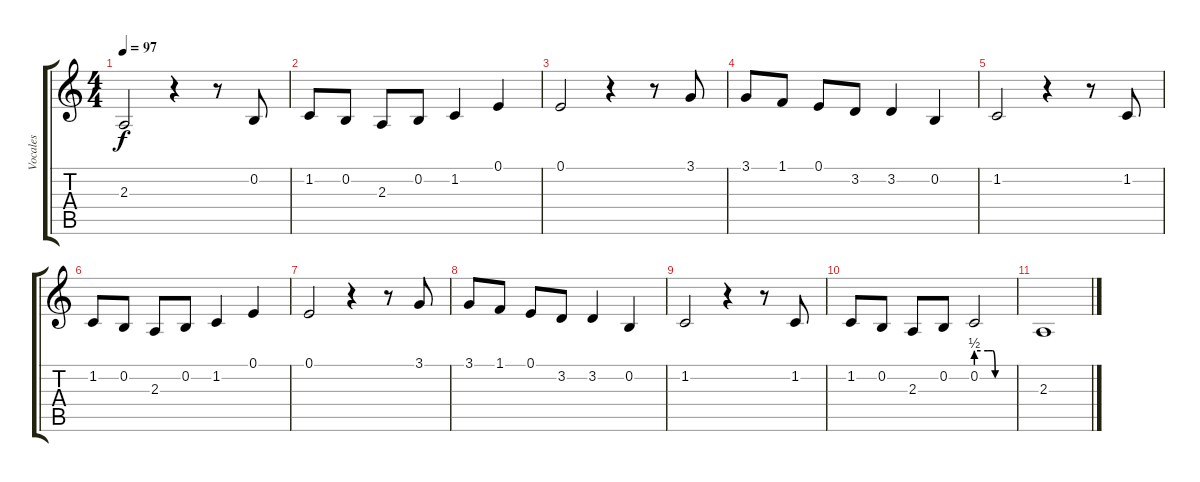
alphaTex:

\track ("Vocales" "Vocales") {instrument lead6voice}
\staff {score tabs}
\tuning (E4 B3 G3 D3 A2 E2) {hide}
\ts (4 4)
\tempo 97
\clef g2
\ks c
2.3.2{dy f} r.4 r.8 0.2.8 |
1.2.8 0.2.8 2.3.8 0.2.8 1.2.4 0.1.4 |
0.1.2 r.4 r.8 3.1.8 |
3.1.8 1.1.8 0.1.8 3.2.8 3.2.4 0.2.4 |
1.2.2 r.4 r.8 1.2.8 |
1.2.8 0.2.8 2.3.8 0.2.8 1.2.4 0.1.4 |
0.1.2 r.4 r.8 3.1.8 |
3.1.8 1.1.8 0.1.8 3.2.8 3.2.4 0.2.4 |
1.2.2 r.4 r.8 1.2.8 |
1.2.8 0.2.8 2.3.8 0.2.8 0.2{be (custom 0 2 19 2 27 2 31 0 47 0 50 0 60 0)}.2 |
2.3.1
